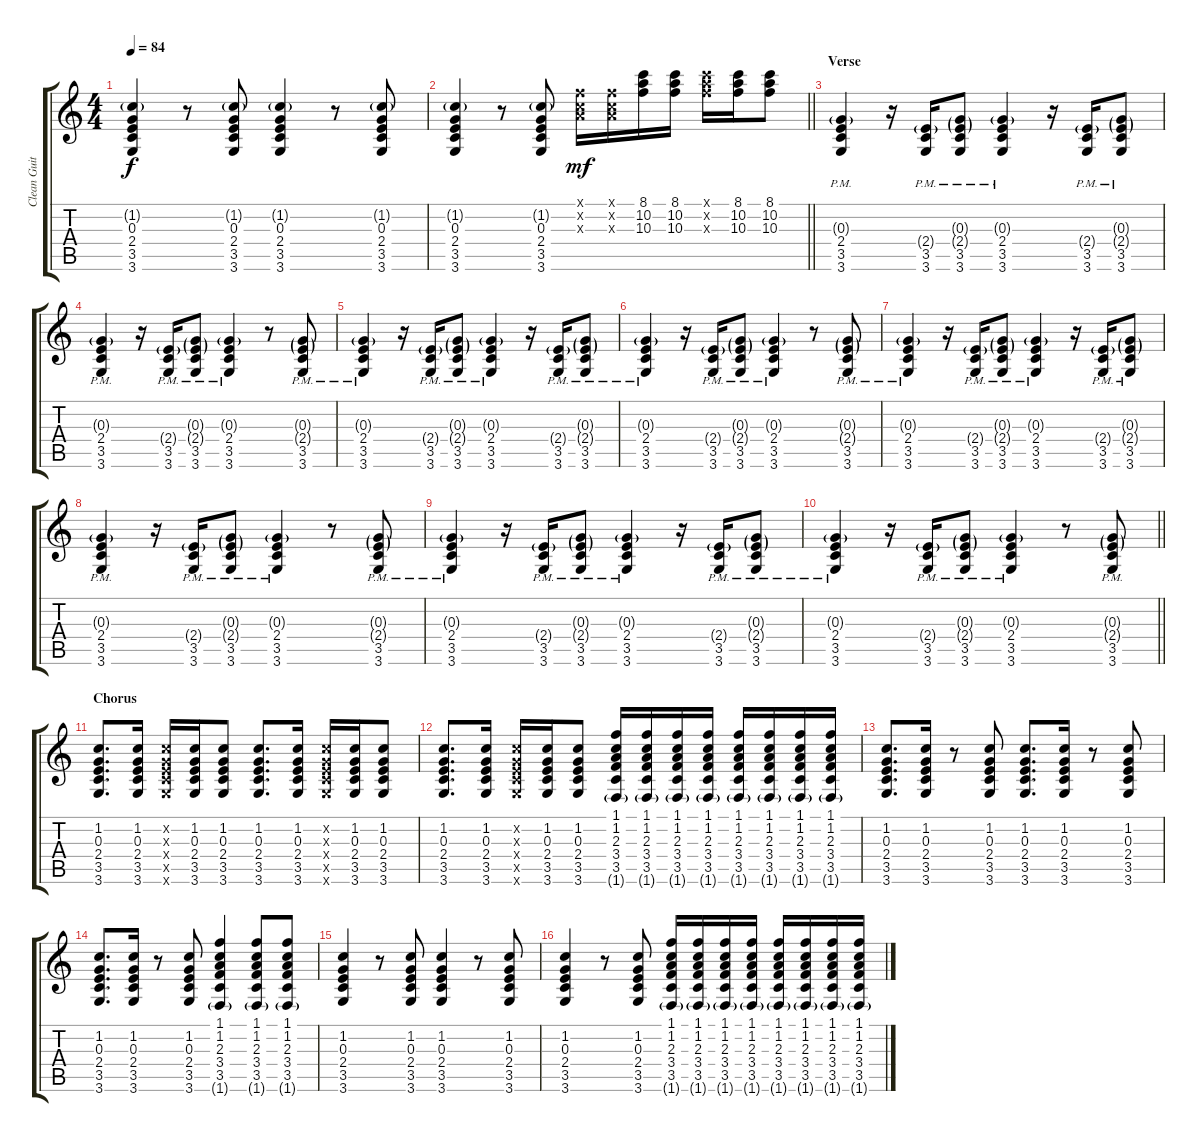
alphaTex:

\track ("Clean Guitar" "Clean Guit") {instrument electricguitarclean}
\staff {score tabs}
\tuning (E4 B3 G3 D3 A2 E2) {hide}
\ts (4 4)
\tempo 84
\clef g2
\ks c
(1.2{g} 0.3 2.4 3.5 3.6).4{dy f} r.8 (1.2{g} 0.3 2.4 3.5 3.6).8 (1.2{g} 0.3 2.4 3.5 3.6).4 r.8 (1.2{g} 0.3 2.4 3.5 3.6).8 |
\barLineRight lightlight
(1.2{g} 0.3 2.4 3.5 3.6).4 r.8 (1.2{g} 0.3 2.4 3.5 3.6).8 (1.1{x} 1.2{x} 2.3{x}).16{dy mf} (1.1{x} 1.2{x} 2.3{x}).16 (8.1 10.2 10.3).16 (8.1 10.2 10.3).16 (8.1{x} 10.2{x} 10.3{x}).16 (8.1 10.2 10.3).16 (8.1 10.2 10.3).8 |
\section ("" "Verse")
(0.3{g pm} 2.4{pm} 3.5{pm} 3.6{pm}).4 r.16 (2.4{g pm} 3.5{pm} 3.6{pm}).16 (0.3{g pm} 2.4{g pm} 3.5{pm} 3.6{pm}).8 (0.3{g pm} 2.4{pm} 3.5{pm} 3.6{pm}).4 r.16 (2.4{g pm} 3.5{pm} 3.6{pm}).16 (0.3{g pm} 2.4{g pm} 3.5{pm} 3.6{pm}).8 |
(0.3{g pm} 2.4{pm} 3.5{pm} 3.6{pm}).4 r.16 (2.4{g pm} 3.5{pm} 3.6{pm}).16 (0.3{g pm} 2.4{g pm} 3.5{pm} 3.6{pm}).8 (0.3{g pm} 2.4{pm} 3.5{pm} 3.6{pm}).4 r.8 (0.3{g pm} 2.4{g pm} 3.5{pm} 3.6{pm}).8 |
(0.3{g pm} 2.4{pm} 3.5{pm} 3.6{pm}).4 r.16 (2.4{g pm} 3.5{pm} 3.6{pm}).16 (0.3{g pm} 2.4{g pm} 3.5{pm} 3.6{pm}).8 (0.3{g pm} 2.4{pm} 3.5{pm} 3.6{pm}).4 r.16 (2.4{g pm} 3.5{pm} 3.6{pm}).16 (0.3{g pm} 2.4{g pm} 3.5{pm} 3.6{pm}).8 |
(0.3{g pm} 2.4{pm} 3.5{pm} 3.6{pm}).4 r.16 (2.4{g pm} 3.5{pm} 3.6{pm}).16 (0.3{g pm} 2.4{g pm} 3.5{pm} 3.6{pm}).8 (0.3{g pm} 2.4{pm} 3.5{pm} 3.6{pm}).4 r.8 (0.3{g pm} 2.4{g pm} 3.5{pm} 3.6{pm}).8 |
(0.3{g pm} 2.4{pm} 3.5{pm} 3.6{pm}).4 r.16 (2.4{g pm} 3.5{pm} 3.6{pm}).16 (0.3{g pm} 2.4{g pm} 3.5{pm} 3.6{pm}).8 (0.3{g pm} 2.4{pm} 3.5{pm} 3.6{pm}).4 r.16 (2.4{g pm} 3.5{pm} 3.6{pm}).16 (0.3{g pm} 2.4{g pm} 3.5{pm} 3.6{pm}).8 |
(0.3{g pm} 2.4{pm} 3.5{pm} 3.6{pm}).4 r.16 (2.4{g pm} 3.5{pm} 3.6{pm}).16 (0.3{g pm} 2.4{g pm} 3.5{pm} 3.6{pm}).8 (0.3{g pm} 2.4{pm} 3.5{pm} 3.6{pm}).4 r.8 (0.3{g pm} 2.4{g pm} 3.5{pm} 3.6{pm}).8 |
(0.3{g pm} 2.4{pm} 3.5{pm} 3.6{pm}).4 r.16 (2.4{g pm} 3.5{pm} 3.6{pm}).16 (0.3{g pm} 2.4{g pm} 3.5{pm} 3.6{pm}).8 (0.3{g pm} 2.4{pm} 3.5{pm} 3.6{pm}).4 r.16 (2.4{g pm} 3.5{pm} 3.6{pm}).16 (0.3{g pm} 2.4{g pm} 3.5{pm} 3.6{pm}).8 |
\barLineRight lightlight
(0.3{g pm} 2.4{pm} 3.5{pm} 3.6{pm}).4 r.16 (2.4{g pm} 3.5{pm} 3.6{pm}).16 (0.3{g pm} 2.4{g pm} 3.5{pm} 3.6{pm}).8 (0.3{g pm} 2.4{pm} 3.5{pm} 3.6{pm}).4 r.8 (0.3{g pm} 2.4{g pm} 3.5{pm} 3.6{pm}).8 |
\section ("" "Chorus")
(1.2 0.3 2.4 3.5 3.6).8{d} (1.2 0.3 2.4 3.5 3.6).16 (1.2{x} 0.3{x} 2.4{x} 3.5{x} 3.6{x}).16 (1.2 0.3 2.4 3.5 3.6).16 (1.2 0.3 2.4 3.5 3.6).8 (1.2 0.3 2.4 3.5 3.6).8{d} (1.2 0.3 2.4 3.5 3.6).16 (1.2{x} 0.3{x} 2.4{x} 3.5{x} 3.6{x}).16 (1.2 0.3 2.4 3.5 3.6).16 (1.2 0.3 2.4 3.5 3.6).8 |
(1.2 0.3 2.4 3.5 3.6).8{d} (1.2 0.3 2.4 3.5 3.6).16 (1.2{x} 0.3{x} 2.4{x} 3.5{x} 3.6{x}).16 (1.2 0.3 2.4 3.5 3.6).16 (1.2 0.3 2.4 3.5 3.6).8 (1.1 1.2 2.3 3.4 3.5 1.6{g}).16 (1.1 1.2 2.3 3.4 3.5 1.6{g}).16 (1.1 1.2 2.3 3.4 3.5 1.6{g}).16 (1.1 1.2 2.3 3.4 3.5 1.6{g}).16 (1.1 1.2 2.3 3.4 3.5 1.6{g}).16 (1.1 1.2 2.3 3.4 3.5 1.6{g}).16 (1.1 1.2 2.3 3.4 3.5 1.6{g}).16 (1.1 1.2 2.3 3.4 3.5 1.6{g}).16 |
(1.2 0.3 2.4 3.5 3.6).8{d} (1.2 0.3 2.4 3.5 3.6).16 r.8 (1.2 0.3 2.4 3.5 3.6).8 (1.2 0.3 2.4 3.5 3.6).8{d} (1.2 0.3 2.4 3.5 3.6).16 r.8 (1.2 0.3 2.4 3.5 3.6).8 |
(1.2 0.3 2.4 3.5 3.6).8{d} (1.2 0.3 2.4 3.5 3.6).16 r.8 (1.2 0.3 2.4 3.5 3.6).8 (1.1 1.2 2.3 3.4 3.5 1.6{g}).4 (1.1 1.2 2.3 3.4 3.5 1.6{g}).8 (1.1 1.2 2.3 3.4 3.5 1.6{g}).8 |
(1.2 0.3 2.4 3.5 3.6).4 r.8 (1.2 0.3 2.4 3.5 3.6).8 (1.2 0.3 2.4 3.5 3.6).4 r.8 (1.2 0.3 2.4 3.5 3.6).8 |
(1.2 0.3 2.4 3.5 3.6).4 r.8 (1.2 0.3 2.4 3.5 3.6).8 (1.1 1.2 2.3 3.4 3.5 1.6{g}).16 (1.1 1.2 2.3 3.4 3.5 1.6{g}).16 (1.1 1.2 2.3 3.4 3.5 1.6{g}).16 (1.1 1.2 2.3 3.4 3.5 1.6{g}).16 (1.1 1.2 2.3 3.4 3.5 1.6{g}).16 (1.1 1.2 2.3 3.4 3.5 1.6{g}).16 (1.1 1.2 2.3 3.4 3.5 1.6{g}).16 (1.1 1.2 2.3 3.4 3.5 1.6{g}).16
